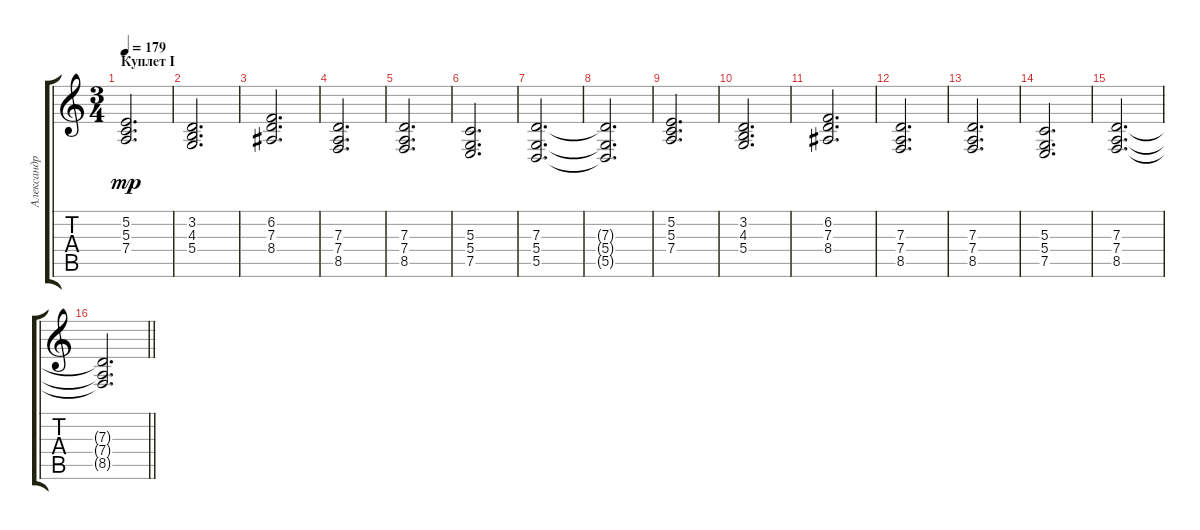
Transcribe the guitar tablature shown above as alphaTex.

\track ("Александр \"Wish\" Андрюхин" "Александр ") {instrument stringensemble1}
\staff {score tabs}
\tuning (E4 B3 G3 D3 A2 E2) {hide}
\ts (3 4)
\section ("" "Куплет I")
\tempo 179
\clef g2
\ks c
(5.2 5.3 7.4).2{d dy mp volume 7 instrument synthstrings1} |
(3.2 4.3 5.4).2{d} |
(6.2 7.3 8.4).2{d} |
(7.3 7.4 8.5).2{d} |
(7.3 7.4 8.5).2{d} |
(5.3 5.4 7.5).2{d} |
(7.3 5.4 5.5).2{d} |
(7.3{t} 5.4{t} 5.5{t}).2{d} |
(5.2 5.3 7.4).2{d} |
(3.2 4.3 5.4).2{d} |
(6.2 7.3 8.4).2{d} |
(7.3 7.4 8.5).2{d} |
(7.3 7.4 8.5).2{d} |
(5.3 5.4 7.5).2{d} |
(7.3 7.4 8.5).2{d} |
\barLineRight lightlight
(7.3{t} 7.4{t} 8.5{t}).2{d}
